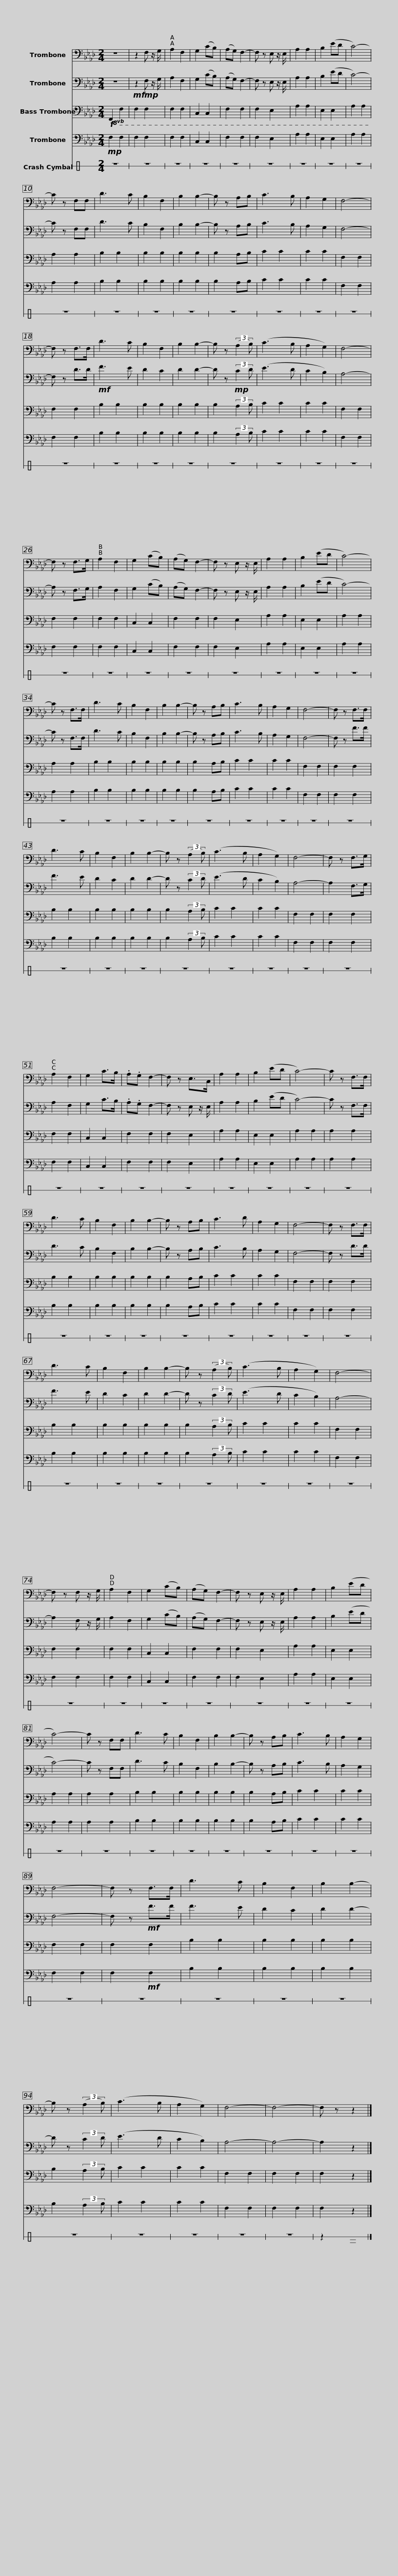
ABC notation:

X:1
%%score 1 2 3 4 5
L:1/8
M:2/4
I:linebreak $
K:Ab
V:1 bass
V:2 bass
V:3 bass
V:4 bass
V:5 perc stafflines=1
K:none
V:1
 z4 | z2 F, z/ G,/ | A,2 F,2 | G,2 (CB,) | (A,G,) F,2- | %5
 F, z E, z/ E,/ | A,2 A,2 | B,2 (ED | C4-) | C z F,F, |$ %10
 D3 C | B,2 F,2 | B,2 B,2- | B, z A,B, | C3 B, | %15
 A,2 G,2 | F,4- | F, z F,>F, | D3 C | B,2 F,2 | %20
 B,2 B,2- |$ B, z (3:2:2(A,2 B,) | (C3 B, | A,2 G,2) | F,4- | %25
 F, z F,>G, | A,2 F,2 | G,2 (CB,) | (A,G,) F,2- | F, z E, z/ E,/ | %30
 A,2 A,2 | B,2 (ED |$ C4-) | C z F,>F, | D3 C | %35
 B,2 F,2 | B,2 B,2- | B, z A,B, | C3 B, | A,2 G,2 | %40
 F,4- | F, z F,>F, | D3 C |$ B,2 F,2 | B,2 B,2- | %45
 B, z (3:2:2(A,2 B,) | (C3 B, | A,2 G,2) | F,4- | F, z F,>G, | %50
 A,2 F,2 | G,2 C>B, | .A,.G, F,2- | F, z E,>C, |$ A,2 A,2 | %55
 B,2 (ED | C4-) | C z F,>F, | D3 C | B,2 F,2 | %60
 B,2 B,2- | B, z A,B, | C3 D | A,2 G,2 | F,4- |$ %65
 F, z F,>F, | D3 C | B,2 F,2 | B,2 B,2- | B, z (3:2:2(A,2 B,) | %70
 (C3 B, | A,2 G,2) | F,4- | F, z F, z/ G,/ | A,2 F,2 |$ %75
 G,2 (CB,) | (A,G,) F,2- | F, z E, z/ E,/ | A,2 A,2 | B,2 (ED | %80
 C4-) | C z F,F, | D3 C | B,2 F,2 | B,2 B,2- | %85
 B, z A,B, |$ C3 B, | A,2 G,2 | F,4- | F, z F,>F, | %90
 D3 C | B,2 F,2 | B,2 B,2- | B, z (3:2:2(A,2 B,) | (C3!mp! B, | %95
 A,2!p! G,2) |!ppp! F,4- |$ F,4- | F, z z2 |] %99
V:2
 z4 |!mf!!mp! z2 F, z/ G,/ | A,2 F,2 | G,2 (CB,) | (A,G,) F,2- | %5
 F, z E, z/ E,/ | A,2 A,2 | B,2 (ED | C4-) | C z F,F, |$ %10
 D3 C | B,2 F,2 | B,2 B,2- | B, z A,B, | C3 B, | %15
 A,2 G,2 | F,4- | F, z D>D |!mf! F3 E | D2 C2 | %20
 D2 D2- |$ D z!mp! (3:2:2C2 D | (E3 D | C2 B,2) | A,4- | %25
 A, z F,>G, | A,2 F,2 | G,2 (CB,) | (A,G,) F,2- | F, z E, z/ E,/ | %30
 A,2 A,2 | B,2 (ED |$ C4-) | C z F,>F, | D3 C | %35
 B,2 F,2 | B,2 B,2- | B, z A,B, | C3 B, | A,2 G,2 | %40
 F,4- | F, z F>F | F3 E |$ D2 C2 | D2 D2- | %45
 D z (3:2:2C2 D | (E3 D | C2 B,2) | A,4- | A,2 F,>G, | %50
 A,2 F,2 | G,2 C>B, | .A,.G, F,2- | F, z E, z/ E,/ |$ A,2 A,2 | %55
 B,2 (ED | C4-) | C z F,>F, | D3 C | B,2 F,2 | %60
 B,2 B,2- | B, z A,B, | C3 B, | A,2 G,2 | F,4- |$ %65
 F, z D>D | F3 E | D2 C2 | D2 D2- | D z (3:2:2C2 D | %70
 (E3 D | C2 B,2) | A,4- | A,2 F, z/ G,/ | A,2 F,2 |$ %75
 G,2 (CB,) | (A,G,) F,2- | F, z E, z/ E,/ | A,2 A,2 | B,2 (ED | %80
 C4-) | C z F,F, | D3 C | B,2 F,2 | B,2 B,2- | %85
 B, z A,B, |$ C3 B, | A,2 G,2 | F,4- | F, z!mf! F>F | %90
 F3 E | D2 C2 | D2 D2- | D z (3:2:2C2 D | (E3!mp! D | %95
 C2!p! B,2) |!pp! A,4- |$ A,4- | A,2 z2 |] %99
V:3
!f!!8vb(! F,,2 F,,2 | F,,2 F,,2 | F,,2 F,,2 | C,,2 C,,2 | F,,2 F,,2 | %5
 F,,2 E,,2 | A,,2 A,,2 | E,,2 E,,2 | A,,2 A,,2 | A,,2 A,,2 |$ %10
 B,,2 B,,2 | B,,2 B,,2 | B,,2 B,,2 | B,,2 A,,B,, | C,2 C,2 | %15
 C,2 C,2 | F,,2 F,,2 | F,,2 F,,2 | B,,2 B,,2 | B,,2 B,,2 | %20
 B,,2 B,,2 |$ B,,2 (3:2:2A,,2 B,, | C,2 C,2 | C,2 C,2 | F,,2 F,,2 | %25
 F,,2 F,,2 | F,,2 F,,2 | C,,2 C,,2 | F,,2 F,,2 | F,,2 E,,2 | %30
 A,,2 A,,2 | E,,2 E,,2 |$ A,,2 A,,2 | A,,2 A,,2 | B,,2 B,,2 | %35
 B,,2 B,,2 | B,,2 B,,2 | B,,2 A,,B,, | C,2 C,2 | C,2 C,2 | %40
 F,,2 F,,2 | F,,2 F,,2 | B,,2 B,,2 |$ B,,2 B,,2 | B,,2 B,,2 | %45
 B,,2 (3:2:2A,,2 B,, | C,2 C,2 | C,2 C,2 | F,,2 F,,2 | F,,2 F,,2 | %50
 F,,2 F,,2 | C,,2 C,,2 | F,,2 F,,2 | F,,2 E,,2 |$ A,,2 A,,2 | %55
 E,,2 E,,2 | A,,2 A,,2 | A,,2 A,,2 | B,,2 B,,2 | B,,2 B,,2 | %60
 B,,2 B,,2 | B,,2 A,,B,, | C,2 C,2 | C,2 C,2 | F,,2 F,,2 |$ %65
 F,,2 F,,2 | B,,2 B,,2 | B,,2 B,,2 | B,,2 B,,2 | B,,2 (3:2:2A,,2 B,, | %70
 C,2 C,2 | C,2 C,2 | F,,2 F,,2 | F,,2 F,,2 | F,,2 F,,2 |$ %75
 C,,2 C,,2 | F,,2 F,,2 | F,,2 E,,2 | A,,2 A,,2 | E,,2 E,,2 | %80
 A,,2 A,,2 | A,,2 A,,2 | B,,2 B,,2 | B,,2 B,,2 | B,,2 B,,2 | %85
 B,,2 A,,B,, |$ C,2 C,2 | C,2 C,2 | F,,2 F,,2 | F,,2 F,,2 | %90
 B,,2 B,,2 | B,,2 B,,2 | B,,2 B,,2 | B,,2 (3:2:2A,,2 B,, | C,2 C,2 | %95
!mp! C,2!p! C,2 |!pp! F,,2 F,,2 |$ F,,2 F,,2 | F,,2!8vb)! z2 |] %99
V:4
!mp! F,2 F,2 | F,2 F,2 | F,2 F,2 | C,2 C,2 | F,2 F,2 | %5
 F,2 E,2 | A,2 A,2 | E,2 E,2 | A,2 A,2 | A,2 A,2 |$ %10
 B,2 B,2 | B,2 B,2 | B,2 B,2 | B,2 A,B, | C2 C2 | %15
 C2 C2 | F,2 F,2 | F,2 F,2 | B,2 B,2 | B,2 B,2 | %20
 B,2 B,2 |$ B,2 (3:2:2A,2 B, | C2 C2 | C2 C2 | F,2 F,2 | %25
 F,2 F,2 | F,2 F,2 | C,2 C,2 | F,2 F,2 | F,2 E,2 | %30
 A,2 A,2 | E,2 E,2 |$ A,2 A,2 | A,2 A,2 | B,2 B,2 | %35
 B,2 B,2 | B,2 B,2 | B,2 A,B, | C2 C2 | C2 C2 | %40
 F,2 F,2 | F,2 F,2 | B,2 B,2 |$ B,2 B,2 | B,2 B,2 | %45
 B,2 (3:2:2A,2 B, | C2 C2 | C2 C2 | F,2 F,2 | F,2 F,2 | %50
 F,2 F,2 | C,2 C,2 | F,2 F,2 | F,2 E,2 |$ A,2 A,2 | %55
 E,2 E,2 | A,2 A,2 | A,2 A,2 | B,2 B,2 | B,2 B,2 | %60
 B,2 B,2 | B,2 A,B, | C2 C2 | C2 C2 | F,2 F,2 |$ %65
 F,2 F,2 | B,2 B,2 | B,2 B,2 | B,2 B,2 | B,2 (3:2:2A,2 B, | %70
 C2 C2 | C2 C2 | F,2 F,2 | F,2 F,2 | F,2 F,2 |$ %75
 C,2 C,2 | F,2 F,2 | F,2 E,2 | A,2 A,2 | E,2 E,2 | %80
 A,2 A,2 | A,2 A,2 | B,2 B,2 | B,2 B,2 | B,2 B,2 | %85
 B,2 A,B, |$ C2 C2 | C2 C2 | F,2 F,2 | F,2!mf! F,2 | %90
 B,2 B,2 | B,2 B,2 | B,2 B,2 | B,2 (3:2:2A,2 B, | C2 C2 | %95
!mp! C2!p! C2 |!ppp! F,2 F,2 |$ F,2 F,2 | F,2 z2 |] %99
V:5
 z4 | z4 | z4 | z4 | z4 | %5
 z4 | z4 | z4 | z4 | z4 |$ %10
 z4 | z4 | z4 | z4 | z4 | %15
 z4 | z4 | z4 | z4 | z4 | %20
 z4 |$ z4 | z4 | z4 | z4 | %25
 z4 | z4 | z4 | z4 | z4 | %30
 z4 | z4 |$ z4 | z4 | z4 | %35
 z4 | z4 | z4 | z4 | z4 | %40
 z4 | z4 | z4 |$ z4 | z4 | %45
 z4 | z4 | z4 | z4 | z4 | %50
 z4 | z4 | z4 | z4 |$ z4 | %55
 z4 | z4 | z4 | z4 | z4 | %60
 z4 | z4 | z4 | z4 | z4 |$ %65
 z4 | z4 | z4 | z4 | z4 | %70
 z4 | z4 | z4 | z4 | z4 |$ %75
 z4 | z4 | z4 | z4 | z4 | %80
 z4 | z4 | z4 | z4 | z4 | %85
 z4 |$ z4 | z4 | z4 | z4 | %90
 z4 | z4 | z4 | z4 | z4 | %95
 z4 | z4 |$ z4 | z2 =E2 |] %99
